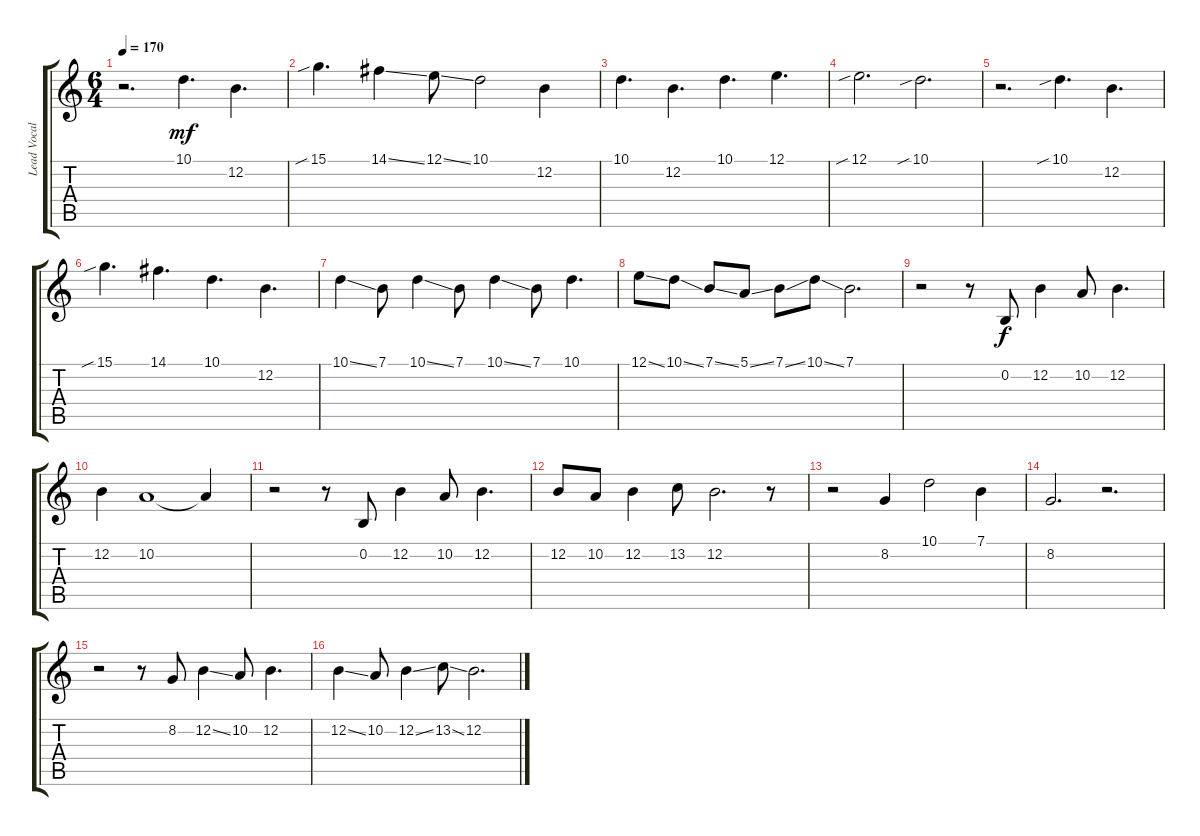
\track ("Lead Vocals" "Lead Vocal") {instrument flute}
\staff {score tabs}
\tuning (E4 B3 G3 D3 A2 E2) {hide}
\ts (6 4)
\tempo 170
\clef g2
\ks c
r.2{d dy f} 10.1.4{d dy mf} 12.2.4{d} |
15.1{sib}.4{d} 14.1{ss}.4 12.1{ss}.8 10.1.2 12.2.4 |
10.1.4{d} 12.2.4{d} 10.1.4{d} 12.1.4{d} |
12.1{sib}.2{d} 10.1{sib}.2{d} |
r.2{d} 10.1{sib}.4{d} 12.2.4{d} |
15.1{sib}.4{d} 14.1.4{d} 10.1.4{d} 12.2.4{d} |
10.1{ss}.4 7.1.8 10.1{ss}.4 7.1.8 10.1{ss}.4 7.1.8 10.1.4{d} |
12.1{ss}.8 10.1{ss}.8 7.1{ss}.8 5.1{ss}.8 7.1{ss}.8 10.1{ss}.8 7.1.2{d} |
r.2 r.8 0.2.8{dy f} 12.2.4 10.2.8 12.2.4{d} |
12.2.4 10.2.1 10.2{t}.4 |
r.2 r.8 0.2.8 12.2.4 10.2.8 12.2.4{d} |
12.2.8 10.2.8 12.2.4 13.2.8 12.2.2{d} r.8 |
r.2 8.2.4 10.1.2 7.1.4 |
8.2.2{d} r.2{d} |
r.2 r.8 8.2.8 12.2{ss}.4 10.2.8 12.2.4{d} |
12.2{ss}.4 10.2.8 12.2{ss}.4 13.2{ss}.8 12.2.2{d}
